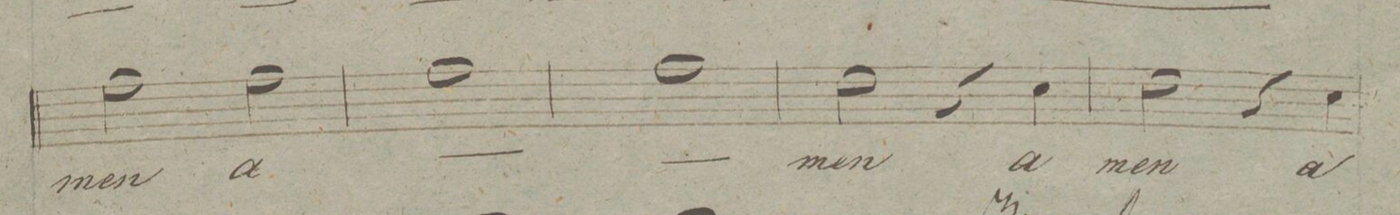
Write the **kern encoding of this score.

**kern	**text	**dynam
*I"Alto.	*	*
*clefC3	*	*
*k[]	*	*
*met(c|)	*	*
*M2/2	*	*
2g\	-men	.
2g\	a-	.
=214	=214	=214
1g\	.	.
=215	=215	=215
1g\	.	.
=216	=216	=216
2e\	-men	.
4r	.	.
4d\	a-	.
=217	=217	=217
2e\	-men	.
4r	.	.
4d\	a-	.
=218	=218	=218
*-	*-	*-
